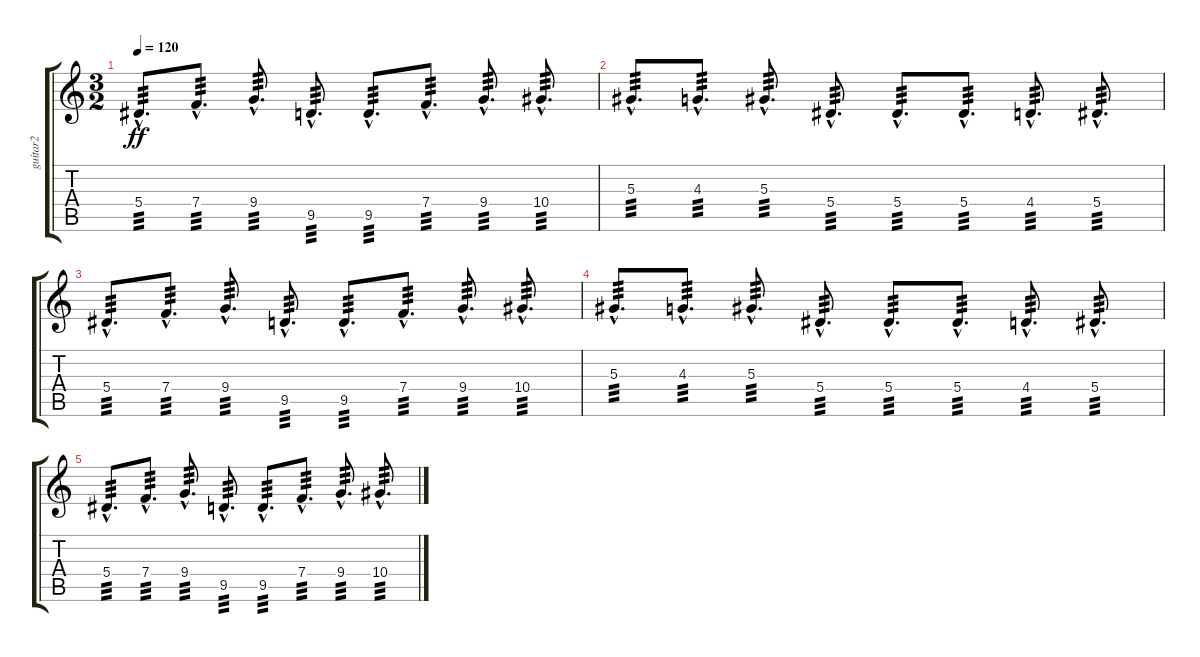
\track ("guitar2" "guitar2") {instrument overdrivenguitar}
\staff {score tabs}
\tuning (C4 G3 Eb3 Bb2 F2 C2) {hide}
\ts (3 2)
\tempo 120
\clef g2
\ks c
5.4{hac}.8{d tp 3 dy ff} 7.4{hac}.8{d tp 3} 9.4{hac}.8{d tp 3} 9.5{hac}.8{d tp 3} 9.5{hac}.8{d tp 3} 7.4{hac}.8{d tp 3} 9.4{hac}.8{d tp 3} 10.4{hac}.8{d tp 3} |
5.3{hac}.8{d tp 3} 4.3{hac}.8{d tp 3} 5.3{hac}.8{d tp 3} 5.4{hac}.8{d tp 3} 5.4{hac}.8{d tp 3} 5.4{hac}.8{d tp 3} 4.4{hac}.8{d tp 3} 5.4{hac}.8{d tp 3} |
5.4{hac}.8{d tp 3} 7.4{hac}.8{d tp 3} 9.4{hac}.8{d tp 3} 9.5{hac}.8{d tp 3} 9.5{hac}.8{d tp 3} 7.4{hac}.8{d tp 3} 9.4{hac}.8{d tp 3} 10.4{hac}.8{d tp 3} |
5.3{hac}.8{d tp 3} 4.3{hac}.8{d tp 3} 5.3{hac}.8{d tp 3} 5.4{hac}.8{d tp 3} 5.4{hac}.8{d tp 3} 5.4{hac}.8{d tp 3} 4.4{hac}.8{d tp 3} 5.4{hac}.8{d tp 3} |
5.4{hac}.8{d tp 3} 7.4{hac}.8{d tp 3} 9.4{hac}.8{d tp 3} 9.5{hac}.8{d tp 3} 9.5{hac}.8{d tp 3} 7.4{hac}.8{d tp 3} 9.4{hac}.8{d tp 3} 10.4{hac}.8{d tp 3}
